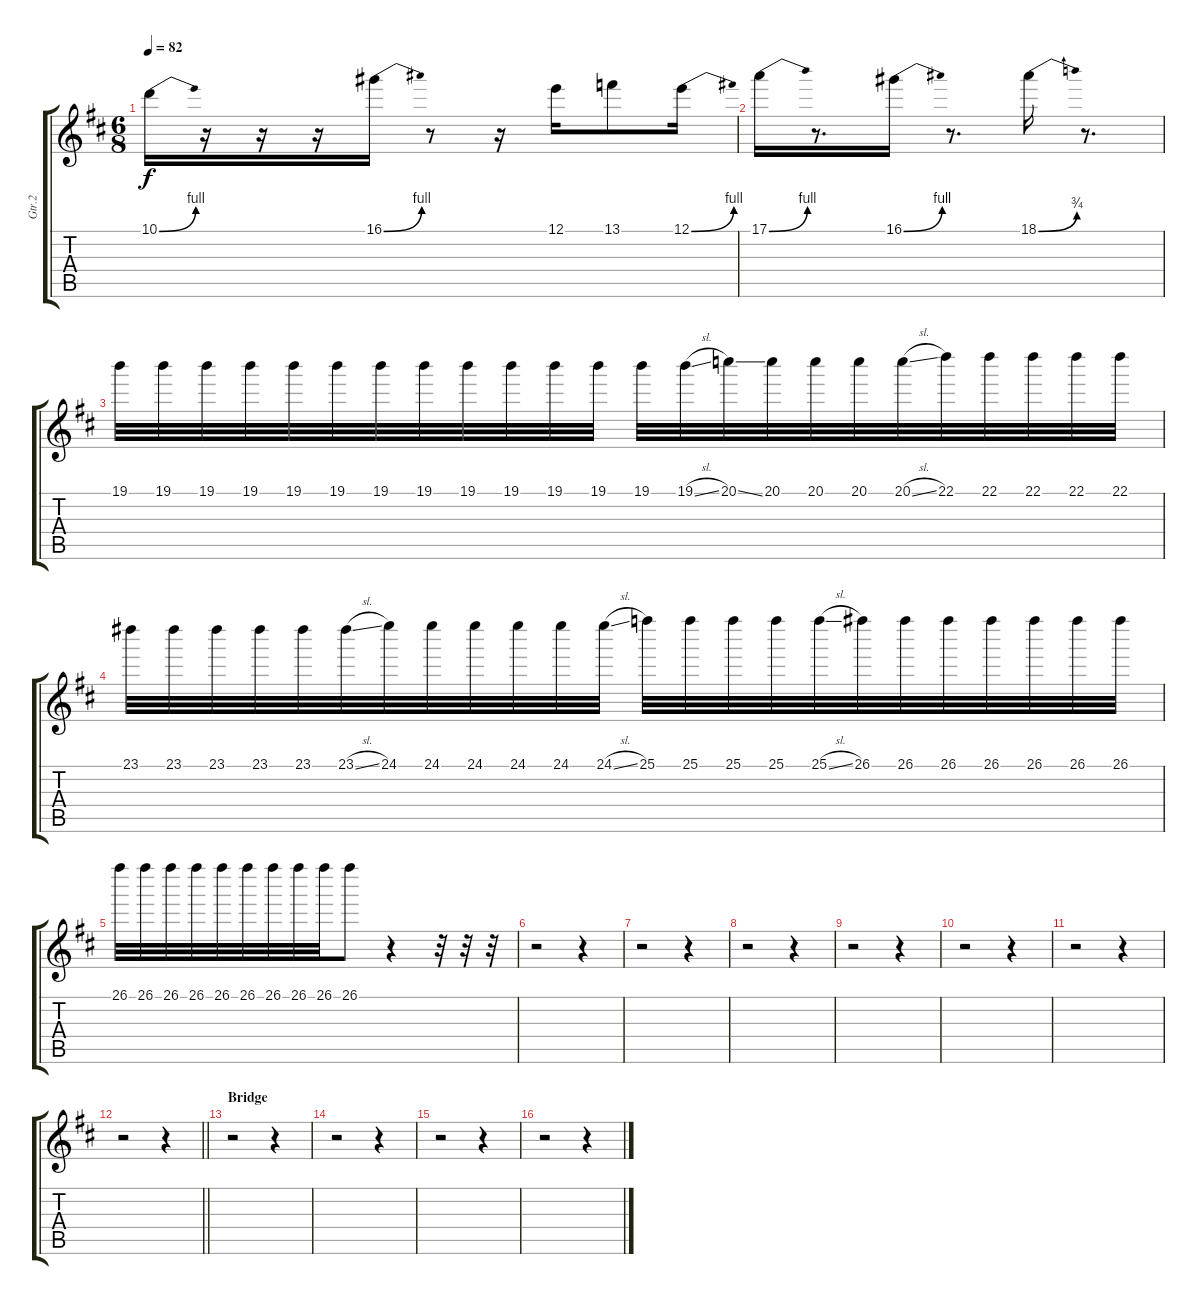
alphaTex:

\track ("Gtr.2" "Gtr.2") {instrument distortionguitar}
\staff {score tabs}
\tuning (E4 B3 G3 D3 A2 E2) {hide}
\ts (6 8)
\tempo 82
\clef g2
\ks d
10.1{be (bend 0 0 60 4)}.16{dy f} r.16 r.16 r.16 16.1{be (bend 0 0 60 4)}.16 r.8 r.16 12.1.16 13.1.8 12.1{be (bend 0 0 60 4)}.16 |
17.1{be (bend 0 0 60 4)}.16 r.8{d} 16.1{be (bend 0 0 60 4)}.16 r.8{d} 18.1{be (bend 0 0 60 3)}.16 r.8{d} |
19.1.32{volume 12} 19.1.32 19.1.32 19.1.32 19.1.32 19.1.32 19.1.32 19.1.32 19.1.32 19.1.32 19.1.32 19.1.32 19.1.32 19.1{sl}.32 20.1{ss}.32 20.1.32 20.1.32 20.1.32 20.1{sl}.32 22.1.32 22.1.32 22.1.32 22.1.32 22.1.32 |
23.1.32 23.1.32 23.1.32 23.1.32 23.1.32 23.1{sl}.32 24.1.32 24.1.32 24.1.32 24.1.32 24.1.32 24.1{sl}.32 25.1.32 25.1.32 25.1.32 25.1.32 25.1{sl}.32 26.1.32 26.1.32 26.1.32 26.1.32 26.1.32 26.1.32 26.1.32 |
26.1.32 26.1.32 26.1.32 26.1.32 26.1.32 26.1.32 26.1.32 26.1.32 26.1.32 26.1.8 r.4 r.32 r.32 r.32 |
r.2 r.4 |
r.2 r.4 |
r.2 r.4 |
r.2 r.4 |
r.2 r.4 |
r.2 r.4 |
\barLineRight lightlight
r.2 r.4 |
\section ("" "Bridge")
r.2 r.4 |
r.2 r.4 |
r.2 r.4 |
r.2 r.4
